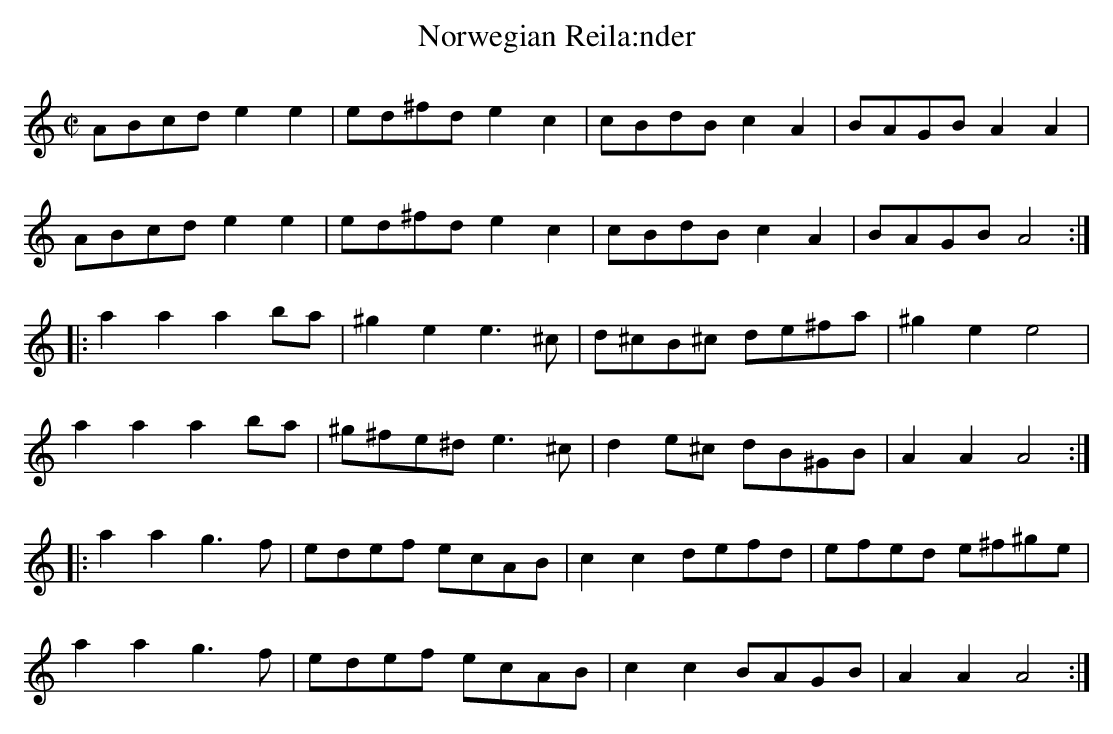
X:1
T:Norwegian Reila:nder
K:Am
M:C|
ABcd e2e2|ed^fd e2c2|cBdB c2A2|BAGB A2A2|
ABcd e2e2|ed^fd e2c2|cBdB c2A2|BAGB A4:|
|:a2a2 a2ba|^g2e2 e3^c|d^cB^c de^fa|^g2e2 e4|
a2a2 a2ba|^g^fe^d e3^c|d2e^c dB^GB|A2A2 A4:|
|:a2a2 g3f|edef ecAB|c2c2 defd|efed e^f^ge|
a2a2 g3f|edef ecAB|c2c2 BAGB|A2A2 A4:|
